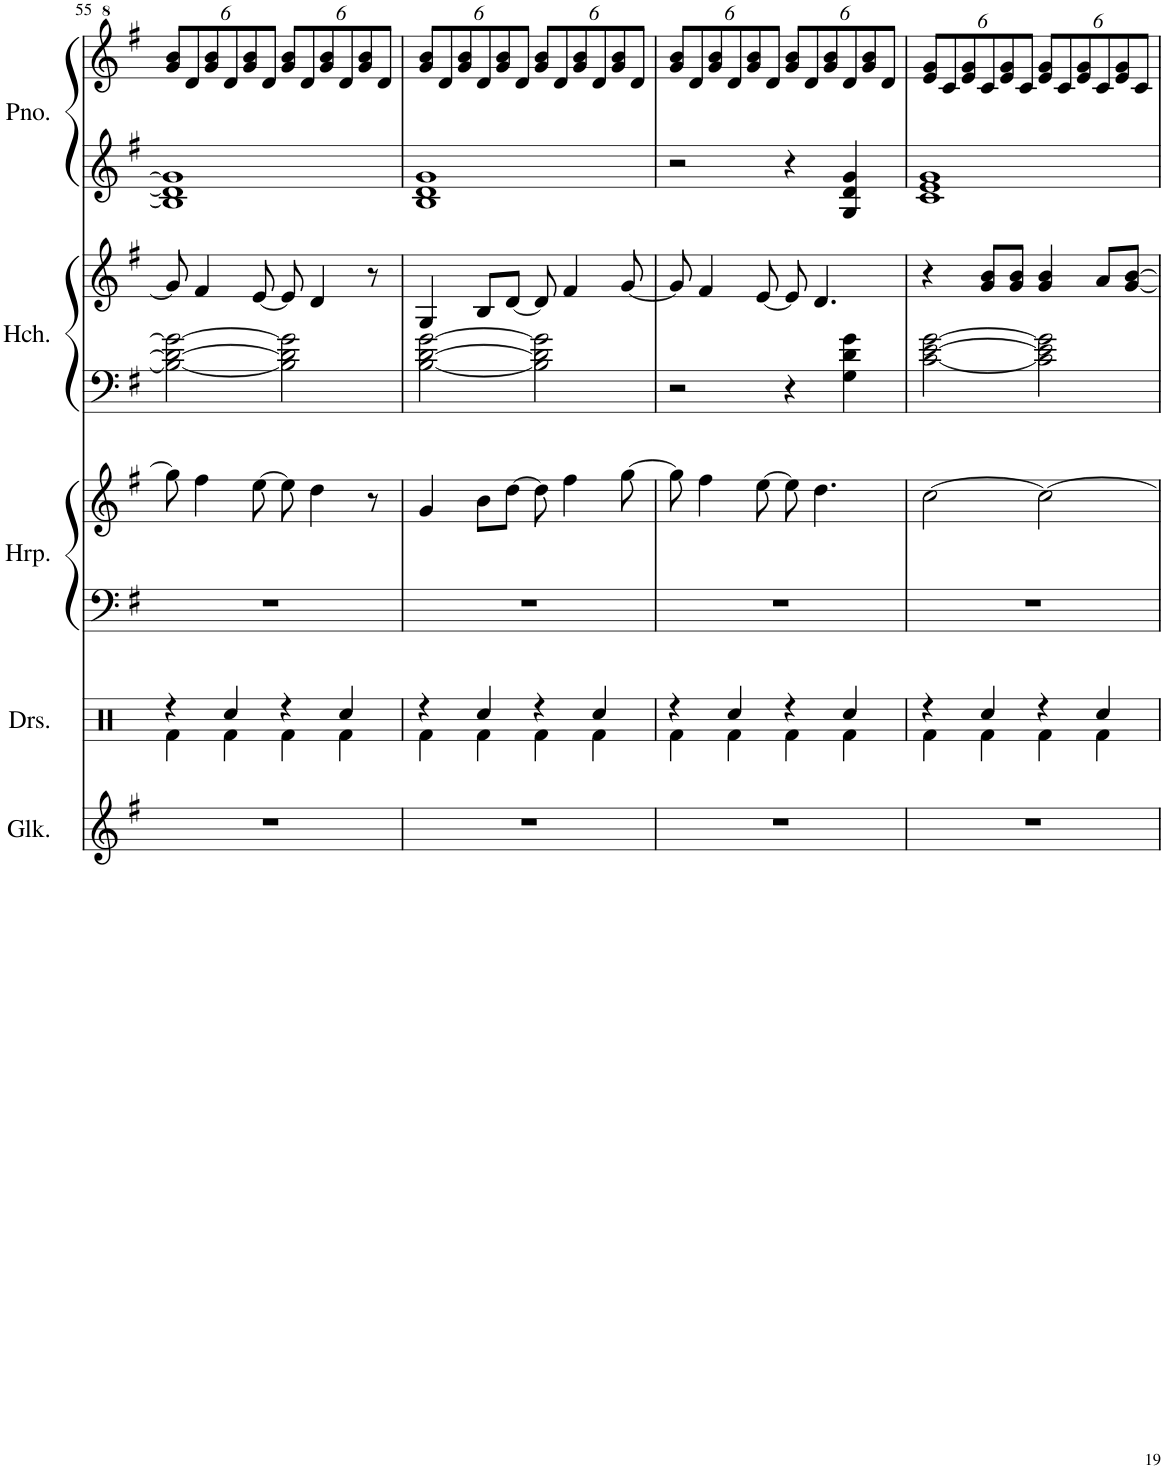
**kern	**kern	**kern	**kern	**kern	**kern	**kern	**kern
*part5	*part4	*part3	*part3	*part2	*part2	*part1	*part1
*staff8	*staff7	*staff6	*staff5	*staff4	*staff3	*staff2	*staff1
*I"Glockenspiel	*I"Drumset	*I"Harp	*	*I"Harpsichord	*	*I"Piano	*
*I'Glk.	*I'Drs.	*I'Hrp.	*	*I'Hch.	*	*I'Pno.	*
!!LO:PB:g=z
*clefG2	*clefX	*clefF4	*clefG2	*clefF4	*clefG2	*clefG2	*clefG^2
*Trd-14c-24	*	*	*	*	*	*	*
*k[f#]	*k[]	*k[f#]	*k[f#]	*k[f#]	*k[f#]	*k[f#]	*k[f#]
*M4/4	*M4/4	*M4/4	*M4/4	*M4/4	*M4/4	*M4/4	*M4/4
=55	=55	=55	=55	=55	=55	=55	=55
*	*^	*	*	*	*	*	*
*	*	*	*	*	*	*	*	*Xbrackettup
1r	4r	4Rf\	1r	8gg\]	2B\_ 2d\_ 2g\_	8g/]	1B] 1d] 1g]	12gg/ 12bb/L
.	.	.	.	.	.	.	.	12dd/
.	.	.	.	4ff#\	.	4f#/	.	.
.	.	.	.	.	.	.	.	12gg/ 12bb/
.	4Rcc/	4Rf\	.	.	.	.	.	12dd/
.	.	.	.	.	.	.	.	12gg/ 12bb/
.	.	.	.	[8ee\	.	[8e/	.	.
.	.	.	.	.	.	.	.	12dd/J
.	4r	4Rf\	.	8ee\]	2B\] 2d\] 2g\]	8e/]	.	12gg/ 12bb/L
.	.	.	.	.	.	.	.	12dd/
.	.	.	.	4dd\	.	4d/	.	.
.	.	.	.	.	.	.	.	12gg/ 12bb/
.	4Rcc/	4Rf\	.	.	.	.	.	12dd/
.	.	.	.	.	.	.	.	12gg/ 12bb/
.	.	.	.	8r	.	8r	.	.
.	.	.	.	.	.	.	.	12dd/J
=56	=56	=56	=56	=56	=56	=56	=56	=56
1r	4r	4Rf\	1r	4g/	[2B\ [2d\ [2g\	4G/	1B 1d 1g	12gg/ 12bb/L
.	.	.	.	.	.	.	.	12dd/
.	.	.	.	.	.	.	.	12gg/ 12bb/
.	4Rcc/	4Rf\	.	8b\L	.	8B/L	.	12dd/
.	.	.	.	.	.	.	.	12gg/ 12bb/
.	.	.	.	[8dd\J	.	[8d/J	.	.
.	.	.	.	.	.	.	.	12dd/J
.	4r	4Rf\	.	8dd\]	2B\] 2d\] 2g\]	8d/]	.	12gg/ 12bb/L
.	.	.	.	.	.	.	.	12dd/
.	.	.	.	4ff#\	.	4f#/	.	.
.	.	.	.	.	.	.	.	12gg/ 12bb/
.	4Rcc/	4Rf\	.	.	.	.	.	12dd/
.	.	.	.	.	.	.	.	12gg/ 12bb/
.	.	.	.	[8gg\	.	[8g/	.	.
.	.	.	.	.	.	.	.	12dd/J
=57	=57	=57	=57	=57	=57	=57	=57	=57
1r	4r	4Rf\	1r	8gg\]	2r	8g/]	2r	12gg/ 12bb/L
.	.	.	.	.	.	.	.	12dd/
.	.	.	.	4ff#\	.	4f#/	.	.
.	.	.	.	.	.	.	.	12gg/ 12bb/
.	4Rcc/	4Rf\	.	.	.	.	.	12dd/
.	.	.	.	.	.	.	.	12gg/ 12bb/
.	.	.	.	[8ee\	.	[8e/	.	.
.	.	.	.	.	.	.	.	12dd/J
.	4r	4Rf\	.	8ee\]	4r	8e/]	4r	12gg/ 12bb/L
.	.	.	.	.	.	.	.	12dd/
.	.	.	.	4.dd\	.	4.d/	.	.
.	.	.	.	.	.	.	.	12gg/ 12bb/
.	4Rcc/	4Rf\	.	.	4G\ 4d\ 4g\	.	4G/ 4d/ 4g/	12dd/
.	.	.	.	.	.	.	.	12gg/ 12bb/
.	.	.	.	.	.	.	.	12dd/J
=58	=58	=58	=58	=58	=58	=58	=58	=58
1r	4r	4Rf\	1r	[2cc\	[2c\ [2e\ [2g\	4r	1c 1e 1g	12ee/ 12gg/L
.	.	.	.	.	.	.	.	12cc/
.	.	.	.	.	.	.	.	12ee/ 12gg/
.	4Rcc/	4Rf\	.	.	.	8g/ 8b/L	.	12cc/
.	.	.	.	.	.	.	.	12ee/ 12gg/
.	.	.	.	.	.	8g/ 8b/J	.	.
.	.	.	.	.	.	.	.	12cc/J
.	4r	4Rf\	.	2cc\_	2c\] 2e\] 2g\]	4g/ 4b/	.	12ee/ 12gg/L
.	.	.	.	.	.	.	.	12cc/
.	.	.	.	.	.	.	.	12ee/ 12gg/
.	4Rcc/	4Rf\	.	.	.	8a/L	.	12cc/
.	.	.	.	.	.	.	.	12ee/ 12gg/
.	.	.	.	.	.	[8g/ [8b/J	.	.
.	.	.	.	.	.	.	.	12cc/J
*	*v	*v	*	*	*	*	*	*
=	=	=	=	=	=	=	=
*-	*-	*-	*-	*-	*-	*-	*-
